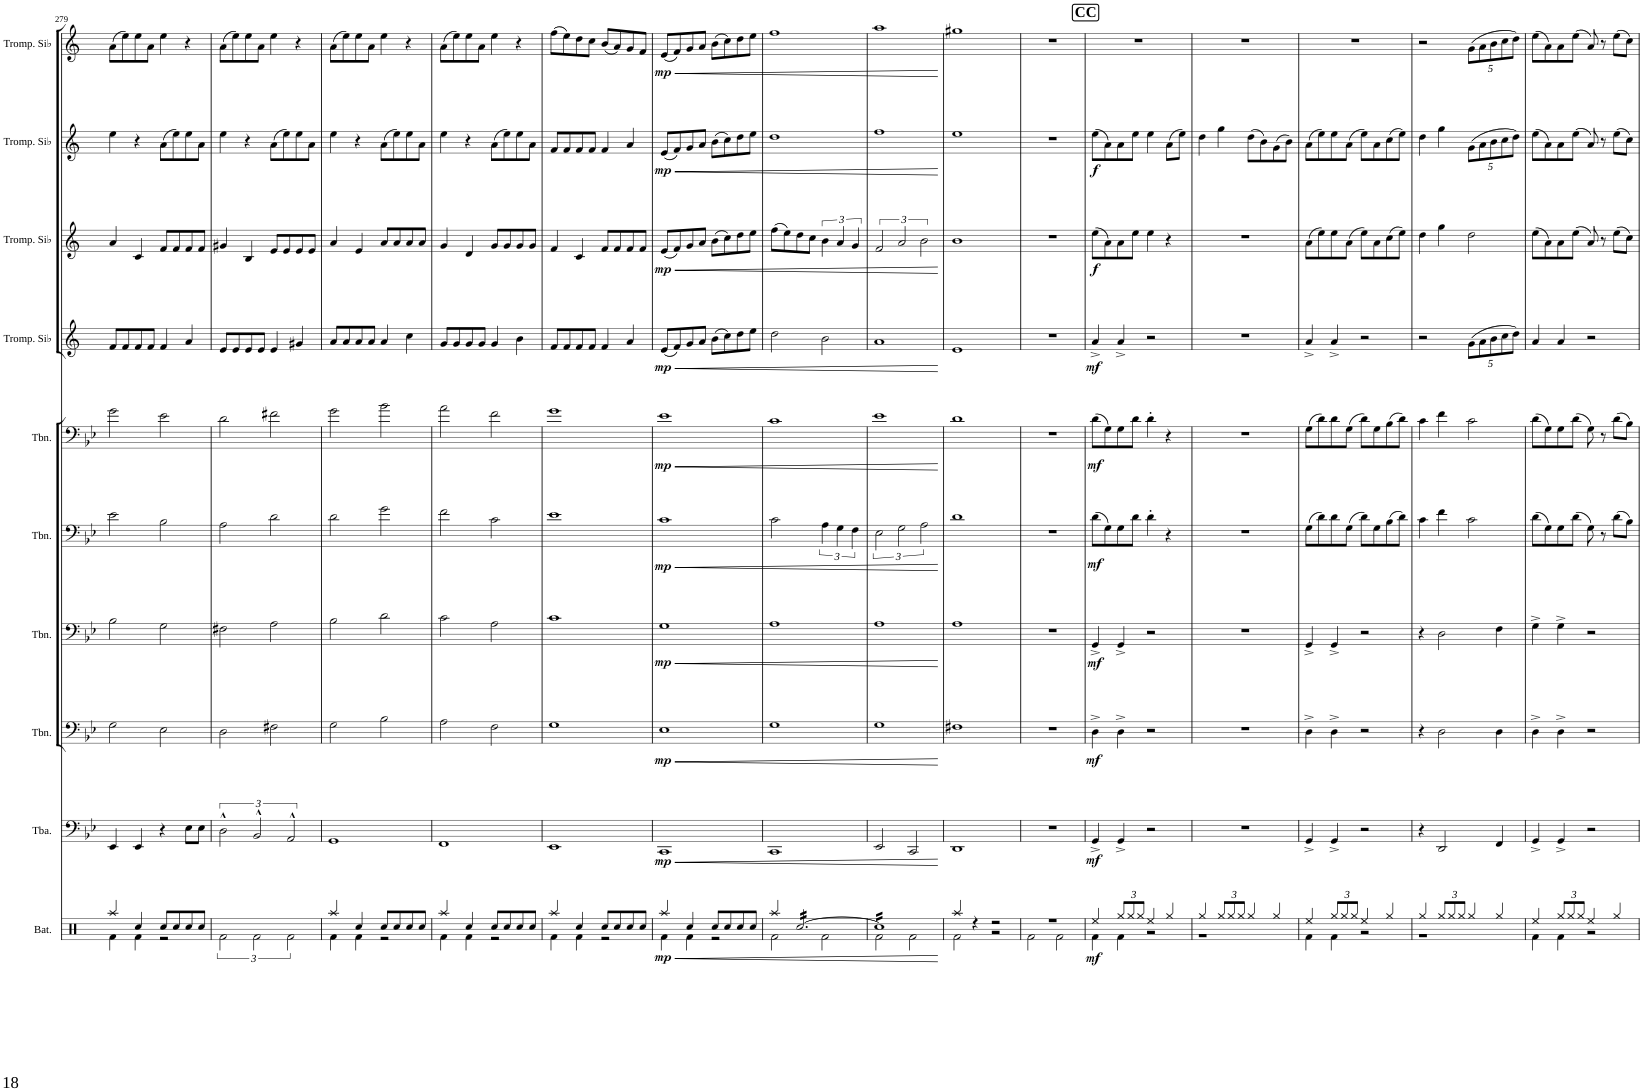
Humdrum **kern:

**kern	**dynam	**kern	**dynam	**kern	**dynam	**kern	**dynam	**kern	**dynam	**kern	**dynam	**kern	**dynam	**kern	**dynam	**kern	**dynam	**kern	**dynam
*part10	*part10	*part9	*part9	*part8	*part8	*part7	*part7	*part6	*part6	*part5	*part5	*part4	*part4	*part3	*part3	*part2	*part2	*part1	*part1
*staff10	*staff10	*staff9	*staff9	*staff8	*staff8	*staff7	*staff7	*staff6	*staff6	*staff5	*staff5	*staff4	*staff4	*staff3	*staff3	*staff2	*staff2	*staff1	*staff1
*I"Batterie	*	*I"Tuba	*	*I"Trombone	*	*I"Trombone	*	*I"Trombone	*	*I"Trombone	*	*I"Trompette en Sib	*	*I"Trompette en Sib	*	*I"Trompette en Sib	*	*I"Trompette en Sib	*
*I'Bat.	*	*I'Tba.	*	*I'Tbn.	*	*I'Tbn.	*	*I'Tbn.	*	*I'Tbn.	*	*I'Tromp. Sib	*	*I'Tromp. Sib	*	*I'Tromp. Sib	*	*I'Tromp. Sib	*
!!LO:PB:g=z
*clefX	*	*clefF4	*	*clefF4	*	*clefF4	*	*clefF4	*	*clefF4	*	*clefG2	*	*clefG2	*	*clefG2	*	*clefG2	*
*	*	*	*	*	*	*	*	*	*	*	*	*Trd1c2	*	*Trd1c2	*	*Trd1c2	*	*Trd1c2	*
*k[]	*	*k[b-e-]	*	*k[b-e-]	*	*k[b-e-]	*	*k[b-e-]	*	*k[b-e-]	*	*k[]	*	*k[]	*	*k[]	*	*k[]	*
*M2/2	*	*M2/2	*	*M2/2	*	*M2/2	*	*M2/2	*	*M2/2	*	*M2/2	*	*M2/2	*	*M2/2	*	*M2/2	*
*met(c|)	*	*met(c|)	*	*met(c|)	*	*met(c|)	*	*met(c|)	*	*met(c|)	*	*met(c|)	*	*met(c|)	*	*met(c|)	*	*met(c|)	*
=279	=279	=279	=279	=279	=279	=279	=279	=279	=279	=279	=279	=279	=279	=279	=279	=279	=279	=279	=279
*^	*	*	*	*	*	*	*	*	*	*	*	*	*	*	*	*	*	*	*
4Raa/	4Rf\	.	4EE-/	.	2G\	.	2B-\	.	2e-\	.	2g\	.	8f/L	.	4a/	.	4ee\	.	(8a\L	.
.	.	.	.	.	.	.	.	.	.	.	.	.	8f/	.	.	.	.	.	8ee\)	.
4Rcc/	4Rf\	.	4EE-/	.	.	.	.	.	.	.	.	.	8f/	.	4c/	.	4r	.	8ee\	.
.	.	.	.	.	.	.	.	.	.	.	.	.	8f/J	.	.	.	.	.	8a\J	.
8Rcc/L	2r	.	4r	.	2E-\	.	2G\	.	2B-\	.	2e-\	.	4f/	.	8f/L	.	(8a\L	.	4ee\	.
8Rcc/	.	.	.	.	.	.	.	.	.	.	.	.	.	.	8f/	.	8ee\)	.	.	.
8Rcc/	.	.	8E-\L	.	.	.	.	.	.	.	.	.	4a/	.	8f/	.	8ee\	.	4r	.
8Rcc/J	.	.	8E-\J	.	.	.	.	.	.	.	.	.	.	.	8f/J	.	8a\J	.	.	.
*v	*v	*	*	*	*	*	*	*	*	*	*	*	*	*	*	*	*	*	*	*
=280	=280	=280	=280	=280	=280	=280	=280	=280	=280	=280	=280	=280	=280	=280	=280	=280	=280	=280	=280
3Rf\	.	3D^^\	.	2D\	.	2F#X\	.	2A\	.	2d\	.	8e/L	.	4g#X/	.	4ee\	.	(8a\L	.
.	.	.	.	.	.	.	.	.	.	.	.	8e/	.	.	.	.	.	8ee\)	.
.	.	.	.	.	.	.	.	.	.	.	.	8e/	.	4B/	.	4r	.	8ee\	.
3Rf\	.	3BB-^^/	.	.	.	.	.	.	.	.	.	.	.	.	.	.	.	.	.
.	.	.	.	.	.	.	.	.	.	.	.	8e/J	.	.	.	.	.	8a\J	.
.	.	.	.	2F#X\	.	2A\	.	2d\	.	2f#X\	.	4e/	.	8e/L	.	(8a\L	.	4ee\	.
.	.	.	.	.	.	.	.	.	.	.	.	.	.	8e/	.	8ee\)	.	.	.
3Rf\	.	3AA^^/	.	.	.	.	.	.	.	.	.	.	.	.	.	.	.	.	.
.	.	.	.	.	.	.	.	.	.	.	.	4g#X/	.	8e/	.	8ee\	.	4r	.
.	.	.	.	.	.	.	.	.	.	.	.	.	.	8e/J	.	8a\J	.	.	.
=281	=281	=281	=281	=281	=281	=281	=281	=281	=281	=281	=281	=281	=281	=281	=281	=281	=281	=281	=281
*^	*	*	*	*	*	*	*	*	*	*	*	*	*	*	*	*	*	*	*
4Raa/	4Rf\	.	1GG	.	2G\	.	2B-\	.	2d\	.	2g\	.	8a/L	.	4a/	.	4ee\	.	(8a\L	.
.	.	.	.	.	.	.	.	.	.	.	.	.	8a/	.	.	.	.	.	8ee\)	.
4Rcc/	4Rf\	.	.	.	.	.	.	.	.	.	.	.	8a/	.	4e/	.	4r	.	8ee\	.
.	.	.	.	.	.	.	.	.	.	.	.	.	8a/J	.	.	.	.	.	8a\J	.
8Rcc/L	2r	.	.	.	2B-\	.	2d\	.	2g\	.	2b-\	.	4a/	.	8a/L	.	(8a\L	.	4ee\	.
8Rcc/	.	.	.	.	.	.	.	.	.	.	.	.	.	.	8a/	.	8ee\)	.	.	.
8Rcc/	.	.	.	.	.	.	.	.	.	.	.	.	4cc\	.	8a/	.	8ee\	.	4r	.
8Rcc/J	.	.	.	.	.	.	.	.	.	.	.	.	.	.	8a/J	.	8a\J	.	.	.
=282	=282	=282	=282	=282	=282	=282	=282	=282	=282	=282	=282	=282	=282	=282	=282	=282	=282	=282	=282	=282
4Raa/	4Rf\	.	1FF	.	2A\	.	2c\	.	2f\	.	2a\	.	8g/L	.	4g/	.	4ee\	.	(8a\L	.
.	.	.	.	.	.	.	.	.	.	.	.	.	8g/	.	.	.	.	.	8ee\)	.
4Rcc/	4Rf\	.	.	.	.	.	.	.	.	.	.	.	8g/	.	4d/	.	4r	.	8ee\	.
.	.	.	.	.	.	.	.	.	.	.	.	.	8g/J	.	.	.	.	.	8a\J	.
8Rcc/L	2r	.	.	.	2F\	.	2A\	.	2c\	.	2f\	.	4g/	.	8g/L	.	(8a\L	.	4ee\	.
8Rcc/	.	.	.	.	.	.	.	.	.	.	.	.	.	.	8g/	.	8ee\)	.	.	.
8Rcc/	.	.	.	.	.	.	.	.	.	.	.	.	4b\	.	8g/	.	8ee\	.	4r	.
8Rcc/J	.	.	.	.	.	.	.	.	.	.	.	.	.	.	8g/J	.	8a\J	.	.	.
=283	=283	=283	=283	=283	=283	=283	=283	=283	=283	=283	=283	=283	=283	=283	=283	=283	=283	=283	=283	=283
4Raa/	4Rf\	.	1EE-	.	1G	.	1c	.	1e-	.	1g	.	8f/L	.	4f/	.	8f/L	.	(8ff\L	.
.	.	.	.	.	.	.	.	.	.	.	.	.	8f/	.	.	.	8f/	.	8ee\)	.
4Rcc/	4Rf\	.	.	.	.	.	.	.	.	.	.	.	8f/	.	4c/	.	8f/	.	8dd\	.
.	.	.	.	.	.	.	.	.	.	.	.	.	8f/J	.	.	.	8f/J	.	8cc\J	.
8Rcc/L	2r	.	.	.	.	.	.	.	.	.	.	.	4f/	.	8f/L	.	4f/	.	(8b/L	.
8Rcc/	.	.	.	.	.	.	.	.	.	.	.	.	.	.	8f/	.	.	.	8a/)	.
8Rcc/	.	.	.	.	.	.	.	.	.	.	.	.	4a/	.	8f/	.	4a/	.	8g/	.
8Rcc/J	.	.	.	.	.	.	.	.	.	.	.	.	.	.	8f/J	.	.	.	8f/J	.
=284	=284	=284	=284	=284	=284	=284	=284	=284	=284	=284	=284	=284	=284	=284	=284	=284	=284	=284	=284	=284
!	!	!LO:HP:b	!	!LO:HP:b	!	!LO:HP:b	!	!LO:HP:b	!	!LO:HP:b	!	!LO:HP:b	!	!LO:HP:b	!	!LO:HP:b	!	!LO:HP:b	!	!LO:HP:b
!	!	!LO:DY:n=1:b	!	!LO:DY:n=1:b	!	!LO:DY:n=1:b	!	!LO:DY:n=1:b	!	!LO:DY:n=1:b	!	!LO:DY:n=1:b	!	!LO:DY:n=1:b	!	!LO:DY:n=1:b	!	!LO:DY:n=1:b	!	!LO:DY:n=1:b
4Raa/	4Rf\	< mp	1CC	< mp	1E-	< mp	1G	< mp	1c	< mp	1e-	< mp	(8e/L	< mp	(8e/L	< mp	(8e/L	< mp	(8e/L	< mp
.	.	.	.	.	.	.	.	.	.	.	.	.	8f/)	.	8f/)	.	8f/)	.	8f/)	.
4Rcc/	4Rf\	.	.	.	.	.	.	.	.	.	.	.	8g/	.	8g/	.	8g/	.	8g/	.
.	.	.	.	.	.	.	.	.	.	.	.	.	8a/J	.	8a/J	.	8a/J	.	8a/J	.
8Rcc/L	2r	.	.	.	.	.	.	.	.	.	.	.	(8b\L	.	(8b\L	.	(8b\L	.	(8b\L	.
8Rcc/	.	.	.	.	.	.	.	.	.	.	.	.	8cc\)	.	8cc\)	.	8cc\)	.	8cc\)	.
8Rcc/	.	.	.	.	.	.	.	.	.	.	.	.	8dd\	.	8dd\	.	8dd\	.	8dd\	.
8Rcc/J	.	.	.	.	.	.	.	.	.	.	.	.	8ee\J	.	8ee\J	.	8ee\J	.	8ee\J	.
=285	=285	=285	=285	=285	=285	=285	=285	=285	=285	=285	=285	=285	=285	=285	=285	=285	=285	=285	=285	=285
4Raa/	2Rf\	.	1CC	.	1G	.	1A	.	2c\	.	1c	.	2dd\	.	(8ff\L	.	1dd	.	1ff	.
.	.	.	.	.	.	.	.	.	.	.	.	.	.	.	8ee\)	.	.	.	.	.
*tremolo	*	*	*	*	*	*	*	*	*	*	*	*	*	*	*	*	*	*	*	*
[16Rcc/LL	.	.	.	.	.	.	.	.	.	.	.	.	.	.	8dd\	.	.	.	.	.
16Rcc/	.	.	.	.	.	.	.	.	.	.	.	.	.	.	.	.	.	.	.	.
16Rcc/	.	.	.	.	.	.	.	.	.	.	.	.	.	.	8cc\J	.	.	.	.	.
16Rcc/	.	.	.	.	.	.	.	.	.	.	.	.	.	.	.	.	.	.	.	.
16Rcc/	2Rf\	.	.	.	.	.	.	.	6A\	.	.	.	2b\	.	6b\	.	.	.	.	.
16Rcc/	.	.	.	.	.	.	.	.	.	.	.	.	.	.	.	.	.	.	.	.
16Rcc/	.	.	.	.	.	.	.	.	.	.	.	.	.	.	.	.	.	.	.	.
.	.	.	.	.	.	.	.	.	6G\	.	.	.	.	.	6a/	.	.	.	.	.
16Rcc/	.	.	.	.	.	.	.	.	.	.	.	.	.	.	.	.	.	.	.	.
16Rcc/	.	.	.	.	.	.	.	.	.	.	.	.	.	.	.	.	.	.	.	.
16Rcc/	.	.	.	.	.	.	.	.	.	.	.	.	.	.	.	.	.	.	.	.
.	.	.	.	.	.	.	.	.	6F\	.	.	.	.	.	6g/	.	.	.	.	.
16Rcc/	.	.	.	.	.	.	.	.	.	.	.	.	.	.	.	.	.	.	.	.
16Rcc/JJ	.	.	.	.	.	.	.	.	.	.	.	.	.	.	.	.	.	.	.	.
=286	=286	=286	=286	=286	=286	=286	=286	=286	=286	=286	=286	=286	=286	=286	=286	=286	=286	=286	=286	=286
16Rcc]LL	2Rf\	.	2EE-/	.	1G	.	1A	.	3E-\	.	1e-	.	1a	.	3f/	.	1ff	.	1aa	.
16Rcc	.	.	.	.	.	.	.	.	.	.	.	.	.	.	.	.	.	.	.	.
16Rcc	.	.	.	.	.	.	.	.	.	.	.	.	.	.	.	.	.	.	.	.
16Rcc	.	.	.	.	.	.	.	.	.	.	.	.	.	.	.	.	.	.	.	.
16Rcc	.	.	.	.	.	.	.	.	.	.	.	.	.	.	.	.	.	.	.	.
16Rcc	.	.	.	.	.	.	.	.	.	.	.	.	.	.	.	.	.	.	.	.
.	.	.	.	.	.	.	.	.	3G\	.	.	.	.	.	3a/	.	.	.	.	.
16Rcc	.	.	.	.	.	.	.	.	.	.	.	.	.	.	.	.	.	.	.	.
16Rcc	.	.	.	.	.	.	.	.	.	.	.	.	.	.	.	.	.	.	.	.
16Rcc	2Rf\	.	2CC/	.	.	.	.	.	.	.	.	.	.	.	.	.	.	.	.	.
16Rcc	.	.	.	.	.	.	.	.	.	.	.	.	.	.	.	.	.	.	.	.
16Rcc	.	.	.	.	.	.	.	.	.	.	.	.	.	.	.	.	.	.	.	.
.	.	.	.	.	.	.	.	.	3A\	.	.	.	.	.	3b\	.	.	.	.	.
16Rcc	.	.	.	.	.	.	.	.	.	.	.	.	.	.	.	.	.	.	.	.
16Rcc	.	.	.	.	.	.	.	.	.	.	.	.	.	.	.	.	.	.	.	.
16Rcc	.	.	.	.	.	.	.	.	.	.	.	.	.	.	.	.	.	.	.	.
16Rcc	.	.	.	.	.	.	.	.	.	.	.	.	.	.	.	.	.	.	.	.
16RccJJ	.	.	.	.	.	.	.	.	.	.	.	.	.	.	.	.	.	.	.	.
*Xtremolo	*	*	*	*	*	*	*	*	*	*	*	*	*	*	*	*	*	*	*	*
*v	*v	*	*	*	*	*	*	*	*	*	*	*	*	*	*	*	*	*	*	*
.	[	.	[	.	[	.	[	.	[	.	[	.	[	.	[	.	[	.	[
=287	=287	=287	=287	=287	=287	=287	=287	=287	=287	=287	=287	=287	=287	=287	=287	=287	=287	=287	=287
*^	*	*	*	*	*	*	*	*	*	*	*	*	*	*	*	*	*	*	*
4Raa/	2Rf\	.	1DD	.	1F#X	.	1A	.	1d	.	1d	.	1e	.	1b	.	1ee	.	1gg#X	.
4r	.	.	.	.	.	.	.	.	.	.	.	.	.	.	.	.	.	.	.	.
2r	2r	.	.	.	.	.	.	.	.	.	.	.	.	.	.	.	.	.	.	.
=288	=288	=288	=288	=288	=288	=288	=288	=288	=288	=288	=288	=288	=288	=288	=288	=288	=288	=288	=288	=288
1r	2Rf\	.	1r	.	1r	.	1r	.	1r	.	1r	.	1r	.	1r	.	1r	.	1r	.
.	2Rf\	.	.	.	.	.	.	.	.	.	.	.	.	.	.	.	.	.	.	.
!!LO:REH:place=s1:a:B:cj:fs=14:t=CC
=289	=289	=289	=289	=289	=289	=289	=289	=289	=289	=289	=289	=289	=289	=289	=289	=289	=289	=289	=289	=289
!	!	!LO:DY:b	!	!LO:DY:b	!	!LO:DY:b	!	!LO:DY:b	!	!LO:DY:b	!	!LO:DY:b	!	!LO:DY:b	!	!LO:DY:b	!	!LO:DY:b	!	!
4Ree/	4Rf\	mf	4GG^/	mf	4D^\	mf	4GG^/	mf	(8d\L	mf	(8d\L	mf	4a^/	mf	(8ee\L	f	(8ee\L	f	1r	.
.	.	.	.	.	.	.	.	.	8G\)	.	8G\)	.	.	.	8a\)	.	8a\)	.	.	.
*Xbrackettup	*	*	*	*	*	*	*	*	*	*	*	*	*	*	*	*	*	*	*	*
12Rgg/L	4Rf\	.	4GG^/	.	4D^\	.	4GG^/	.	8G\	.	8G\	.	4a^/	.	8a\	.	8a\	.	.	.
12Rgg/	.	.	.	.	.	.	.	.	.	.	.	.	.	.	.	.	.	.	.	.
.	.	.	.	.	.	.	.	.	8d\J	.	8d\J	.	.	.	8ee\J	.	8ee\J	.	.	.
12Rgg/J	.	.	.	.	.	.	.	.	.	.	.	.	.	.	.	.	.	.	.	.
4Ree/	2r	.	2r	.	2r	.	2r	.	4d'\	.	4d'\	.	2r	.	4ee\	.	4ee\	.	.	.
4Rgg/	.	.	.	.	.	.	.	.	4r	.	4r	.	.	.	4r	.	(8a\L	.	.	.
.	.	.	.	.	.	.	.	.	.	.	.	.	.	.	.	.	8ee\J)	.	.	.
=290	=290	=290	=290	=290	=290	=290	=290	=290	=290	=290	=290	=290	=290	=290	=290	=290	=290	=290	=290	=290
4Rgg/	1r	.	1r	.	1r	.	1r	.	1r	.	1r	.	1r	.	1r	.	4dd\	.	1r	.
12Rgg/L	.	.	.	.	.	.	.	.	.	.	.	.	.	.	.	.	4gg\	.	.	.
12Rgg/	.	.	.	.	.	.	.	.	.	.	.	.	.	.	.	.	.	.	.	.
12Rgg/J	.	.	.	.	.	.	.	.	.	.	.	.	.	.	.	.	.	.	.	.
4Rgg/	.	.	.	.	.	.	.	.	.	.	.	.	.	.	.	.	(8dd\L	.	.	.
.	.	.	.	.	.	.	.	.	.	.	.	.	.	.	.	.	8b\)	.	.	.
4Rgg/	.	.	.	.	.	.	.	.	.	.	.	.	.	.	.	.	(8g\	.	.	.
.	.	.	.	.	.	.	.	.	.	.	.	.	.	.	.	.	8b\J)	.	.	.
=291	=291	=291	=291	=291	=291	=291	=291	=291	=291	=291	=291	=291	=291	=291	=291	=291	=291	=291	=291	=291
4Ree/	4Rf\	.	4GG^/	.	4D^\	.	4GG^/	.	(8G\L	.	(8G\L	.	4a^/	.	(8a\L	.	(8a\L	.	1r	.
.	.	.	.	.	.	.	.	.	8d\)	.	8d\)	.	.	.	8ee\)	.	8ee\)	.	.	.
12Rgg/L	4Rf\	.	4GG^/	.	4D^\	.	4GG^/	.	8d\	.	8d\	.	4a^/	.	8ee\	.	8ee\	.	.	.
12Rgg/	.	.	.	.	.	.	.	.	.	.	.	.	.	.	.	.	.	.	.	.
.	.	.	.	.	.	.	.	.	(8G\J	.	(8G\J	.	.	.	(8a\J	.	(8a\J	.	.	.
12Rgg/J	.	.	.	.	.	.	.	.	.	.	.	.	.	.	.	.	.	.	.	.
4Ree/	2r	.	2r	.	2r	.	2r	.	8d\L)	.	8d\L)	.	2r	.	8ee\L)	.	8ee\L)	.	.	.
.	.	.	.	.	.	.	.	.	8G\	.	8G\	.	.	.	8a\	.	8a\	.	.	.
4Rgg/	.	.	.	.	.	.	.	.	(8B-\	.	(8B-\	.	.	.	(8cc\	.	(8cc\	.	.	.
.	.	.	.	.	.	.	.	.	8d\J)	.	8d\J)	.	.	.	8ee\J)	.	8ee\J)	.	.	.
=292	=292	=292	=292	=292	=292	=292	=292	=292	=292	=292	=292	=292	=292	=292	=292	=292	=292	=292	=292	=292
4Rgg/	1r	.	4r	.	4r	.	4r	.	4c\	.	4c\	.	2r	.	4dd\	.	4dd\	.	2r	.
12Rgg/L	.	.	2DD/	.	2D\	.	2D\	.	4f\	.	4f\	.	.	.	4gg\	.	4gg\	.	.	.
12Rgg/	.	.	.	.	.	.	.	.	.	.	.	.	.	.	.	.	.	.	.	.
12Rgg/J	.	.	.	.	.	.	.	.	.	.	.	.	.	.	.	.	.	.	.	.
*	*	*	*	*	*	*	*	*	*	*	*	*	*Xbrackettup	*	*	*	*Xbrackettup	*	*Xbrackettup	*
4Rgg/	.	.	.	.	.	.	.	.	2c\	.	2c\	.	(10g\L	.	2dd\	.	(10g\L	.	(10g\L	.
.	.	.	.	.	.	.	.	.	.	.	.	.	10a\	.	.	.	10a\	.	10a\	.
.	.	.	.	.	.	.	.	.	.	.	.	.	10b\	.	.	.	10b\	.	10b\	.
4Rgg/	.	.	4FF/	.	4D\	.	4F\	.	.	.	.	.	.	.	.	.	.	.	.	.
.	.	.	.	.	.	.	.	.	.	.	.	.	10cc\	.	.	.	10cc\	.	10cc\	.
.	.	.	.	.	.	.	.	.	.	.	.	.	10dd\J)	.	.	.	10dd\J)	.	10dd\J)	.
=293	=293	=293	=293	=293	=293	=293	=293	=293	=293	=293	=293	=293	=293	=293	=293	=293	=293	=293	=293	=293
4Ree/	4Rf\	.	4GG^/	.	4D^\	.	4G^\	.	(8d\L	.	(8d\L	.	4a/	.	(8ee\L	.	(8ee\L	.	(8ee\L	.
.	.	.	.	.	.	.	.	.	8G\)	.	8G\)	.	.	.	8a\)	.	8a\)	.	8a\)	.
12Rgg/L	4Rf\	.	4GG^/	.	4D^\	.	4G^\	.	8G\	.	8G\	.	4a/	.	8a\	.	8a\	.	8a\	.
12Rgg/	.	.	.	.	.	.	.	.	.	.	.	.	.	.	.	.	.	.	.	.
.	.	.	.	.	.	.	.	.	(8d\J	.	(8d\J	.	.	.	(8ee\J	.	(8ee\J	.	(8ee\J	.
12Rgg/J	.	.	.	.	.	.	.	.	.	.	.	.	.	.	.	.	.	.	.	.
4Ree/	2r	.	2r	.	2r	.	2r	.	8G\)	.	8G\)	.	2r	.	8a/)	.	8a/)	.	8a/)	.
.	.	.	.	.	.	.	.	.	8r	.	8r	.	.	.	8r	.	8r	.	8r	.
4Rgg/	.	.	.	.	.	.	.	.	(8d\L	.	(8d\L	.	.	.	(8ee\L	.	(8ee\L	.	(8ee\L	.
.	.	.	.	.	.	.	.	.	8B-\J)	.	8B-\J)	.	.	.	8cc\J)	.	8cc\J)	.	8cc\J)	.
*v	*v	*	*	*	*	*	*	*	*	*	*	*	*	*	*	*	*	*	*	*
=	=	=	=	=	=	=	=	=	=	=	=	=	=	=	=	=	=	=	=
*-	*-	*-	*-	*-	*-	*-	*-	*-	*-	*-	*-	*-	*-	*-	*-	*-	*-	*-	*-
